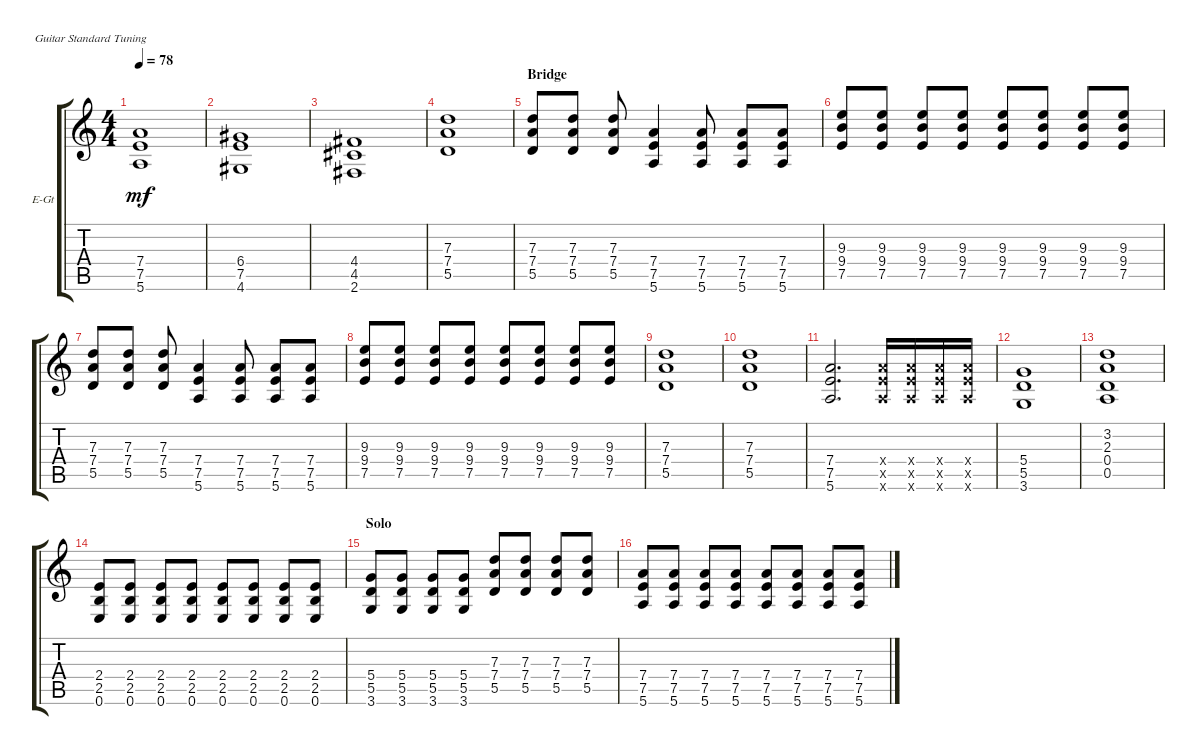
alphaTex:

\defaultSystemsLayout 4
\bracketExtendMode groupsimilarinstruments
\firstSystemTrackNameOrientation horizontal
\otherSystemsTrackNameOrientation horizontal
\track ("Electric Guitar" "E-Gt") {instrument distortionguitar}
\staff {score tabs}
\tuning (E4 B3 G3 D3 A2 E2)
\ts (4 4)
\scale
0.314118
\tempo 78
\accidentals auto
\clef g2
\ottava regular
\simile none
\ks c
(7.5 7.4 5.6).1{dy mf} |
\scale
0.243644 (4.6 7.5 6.4).1 |
\scale
0.195467 (2.6 4.5 4.4).1 |
(5.5 7.4 7.3).1 |
\section ("" "Bridge")
(5.5 7.4 7.3).8 (5.5 7.4 7.3).8 (7.3 7.4 5.5).8 (5.6 7.5 7.4).4 (5.6 7.5 7.4).8 (7.4 7.5 5.6).8 (5.6 7.5 7.4).8 |
(7.5 9.4 9.3).8 (9.3 9.4 7.5).8 (9.3 9.4 7.5).8 (9.3 9.4 7.5).8 (9.3 9.4 7.5).8 (9.3 9.4 7.5).8 (9.3 9.4 7.5).8 (9.3 7.5 9.4).8 |
(5.5 7.4 7.3).8 (5.5 7.4 7.3).8 (7.3 7.4 5.5).8 (5.6 7.5 7.4).4 (5.6 7.5 7.4).8 (7.4 7.5 5.6).8 (5.6 7.5 7.4).8 |
(7.5 9.4 9.3).8 (9.3 9.4 7.5).8 (9.3 9.4 7.5).8 (9.3 9.4 7.5).8 (9.3 9.4 7.5).8 (9.3 9.4 7.5).8 (9.3 9.4 7.5).8 (9.3 7.5 9.4).8 |
(5.5 7.4 7.3).1 |
(5.5 7.4 7.3).1 |
(5.6 7.5 7.4).2{d} (5.6{x} 7.5{x} 7.4{x}).16 (5.6{x} 7.5{x} 7.4{x}).16 (7.4{x} 7.5{x} 5.6{x}).16 (5.6{x} 7.5{x} 7.4{x}).16 |
(5.5 5.4 3.6).1 |
(0.5 0.4 2.3 3.2).1 |
(2.5 2.4 0.6).8 (2.5 2.4 0.6).8 (2.5 2.4 0.6).8 (2.5 2.4 0.6).8 (2.5 2.4 0.6).8 (2.5 2.4 0.6).8 (2.5 2.4 0.6).8 (2.5 2.4 0.6).8 |
\section ("" "Solo")
(3.6 5.5 5.4).8 (5.4 5.5 3.6).8 (3.6 5.5 5.4).8 (3.6 5.4 5.5).8 (5.5 7.4 7.3).8 (7.3 7.4 5.5).8 (7.3 7.4 5.5).8 (7.3 7.4 5.5).8 |
(5.6 7.5 7.4).8 (5.6 7.5 7.4).8 (5.6 7.5 7.4).8 (5.6 7.5 7.4).8 (5.6 7.5 7.4).8 (5.6 7.5 7.4).8 (5.6 7.5 7.4).8 (5.6 7.5 7.4).8
